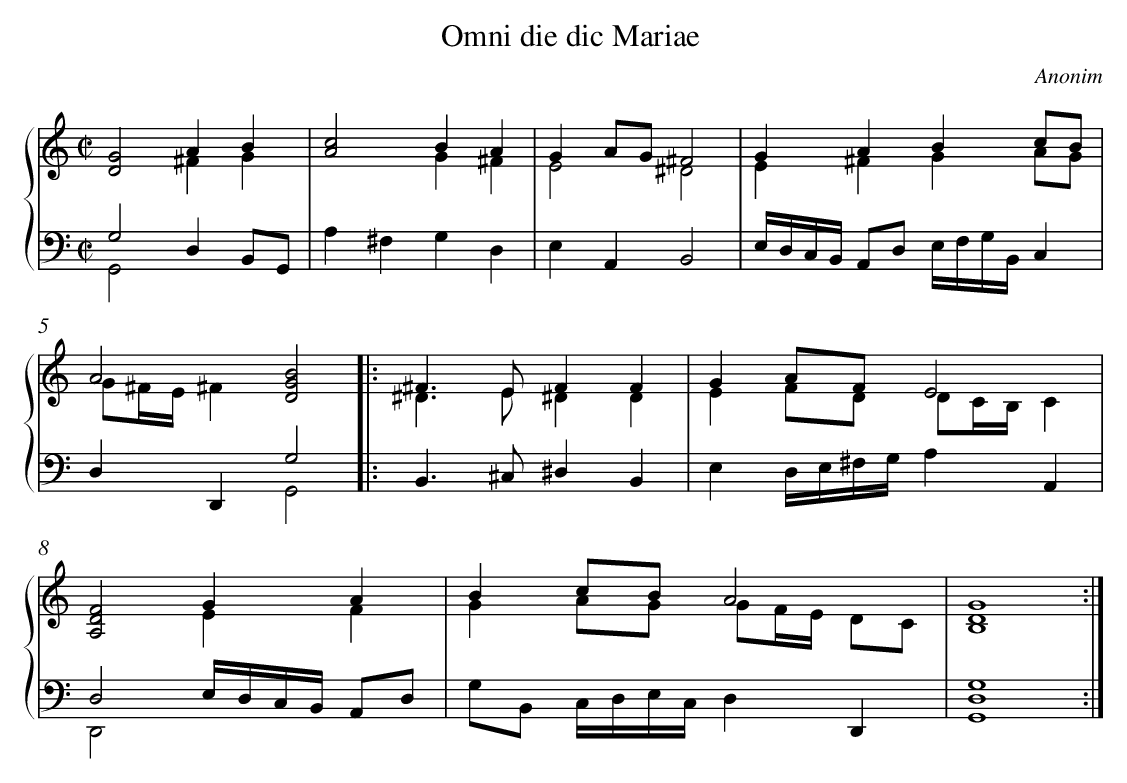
X:1
T: Omni die dic Mariae
C: Anonim
L: 1/8
M: C|
%%staves {1 2}
V: 1
V: 2 clef=bass
K: C
[V:1] [G4D4]A2B2 & x4^F2G2 |
[V:2] G,4D,2B,,G,, & G,,4x4 |
[V:1] [c4A4]B2A2 & x4G2^F2 |
[V:2] A,2^F,2G,2D,2 |
[V:1] G2AG^F4 & E4^D4 |
[V:2] E,2A,,2B,,4 |
[V:1] G2A2B2cB & E2^F2G2AG |
[V:2] E,/D,/C,/B,,/ A,,D, E,/F,/G,/B,,/C,2 |
[V:1] A4[B4G4D4] & G^F/E/^F2x4 ]|:
[V:2] D,2D,,2G,4 & x4G,,4 ]|:
[V:1] ^F2>E2F2F2 & ^D2>E2^D2D2 |
[V:2] B,,2>^C,2^D,2B,,2 |
[V:1] G2AFE4 & E2FD DC/B,/C2 |
[V:2] E,2D,/E,/^F,/G,/A,2A,,2 |
[V:1] [F4D4A,4]G2A2 & x4E2F2 |
[V:2] D,4E,/D,/C,/B,,/ A,,D, & D,,4x4 |
[V:1] B2cBA4 & G2AG GF/E/ DC |
[V:2] G,B,, C,/D,/E,/C,/D,2D,,2 |
[V:1] [G8D8B,8] :|]
[V:2] [G,8D,8G,,8] :|]
